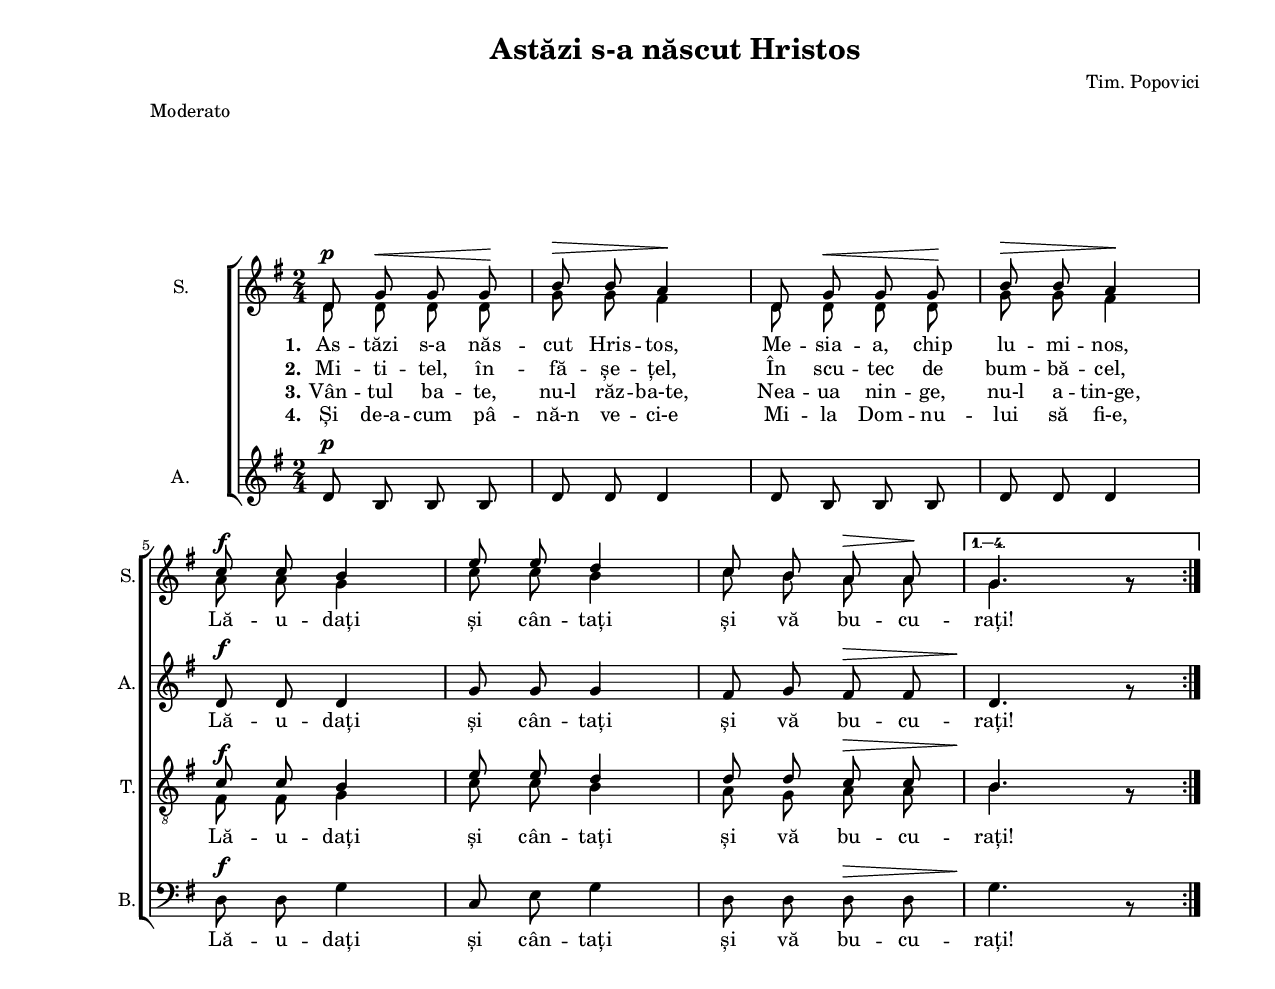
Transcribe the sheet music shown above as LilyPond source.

\version "2.19.80"

\paper {
  #(set-paper-size "letter")
  left-margin = 1\in
  line-width = 7\in
  top-margin = 1\in
  markup-system-spacing.basic-distance = #30
}

\header {
  title = "Astăzi s-a născut Hristos"
  composer = "Tim. Popovici"
  meter = "Moderato"
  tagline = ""
}

#(set-global-staff-size 16)

global = {
  \set Staff.midiInstrument = "clarinet"
  \override Score.VerticalAxisGroup.remove-first = ##t
  \key g \major
  \time 2/4
  \autoBeamOff
}

sopStanzaOne = \lyricmode {
  \set stanza = "1."
  As -- tăzi s-a năs -- cut Hris -- tos, Me -- sia -- a, chip lu -- mi -- nos,
  Lă -- u -- dați și cân -- tați și vă bu -- cu -- rați!
}

sopStanzaTwo = \lyricmode {
  \set stanza = "2."
  Mi -- ti -- tel, în -- fă -- șe -- țel, În scu -- tec de bum -- bă -- cel,
}

sopStanzaThree = \lyricmode {
  \set stanza = "3."
  Vân -- tul ba -- te, nu-l răz -- ba-te,
  Nea -- ua nin -- ge, nu-l a -- tin-ge,
}

sopStanzaFour = \lyricmode {
  \set stanza = "4."
  Și de-a -- cum pâ -- nă-n ve -- ci-e Mi -- la Dom -- nu -- lui să fi-e,
}

altoWords = \lyricmode {
  \skip 8 \skip 8 \skip 8 \skip 8 \skip 8 \skip 8 \skip 8
  \skip 8 \skip 8 \skip 8 \skip 8 \skip 8 \skip 8 \skip 8
  Lă -- u -- dați și cân -- tați și vă bu -- cu -- rați!
}

tenorWords = \lyricmode {
  Lă -- u -- dați și cân -- tați și vă bu -- cu -- rați!
}

bassWords = \tenorWords

sopMusicOne = \transpose bes g \relative c' {
  \set Staff.vocalName = "S."
  \set Staff.shortVocalName = "S."

  \repeat volta 4 {
    f8^\p bes8^\< bes8 bes8\!
    d8^\> d8 c4\!
    f,8 bes8^\< bes8 bes8\!
    d8^\> d8 c4\!
    \break
    es8^\f es8 d4
    g8 g8 f4
    es8 d8 c8^\> c8\!
  } \alternative {
    { bes4. bes8\rest }
  }
  \bar ":|."
}

sopMusicTwo = \transpose bes g \relative c' {
  \repeat volta 4 {
    f8 f8 f8 f8
    bes8 bes8 a4
    f8 f8 f8 f8
    bes8 bes8 a4
    c8 c8 bes4
    es8 es8 d4
    es8 d8 c8 c8
  } \alternative {
    { bes4. bes8\rest }
  }
}

altoMusic = \transpose bes g \relative c' {
  \set Staff.vocalName = "A."
  \set Staff.shortVocalName = "A."

  \repeat volta 4 {
    f8^\p d8 d8 d8
    f8 f8 f4
    f8 d8 d8 d8
    f8 f8 f4
    f8^\f f8 f4
    bes8 bes8 bes4
    a8 bes8 a8^\> a8
  } \alternative {
    { f4.\! bes8\rest }
  }
}

tenorMusicOne = \transpose bes g \relative c' {
  \set Staff.shortVocalName = "T."

  \repeat volta 4 {
    R2 R2 R2 R2
    es8^\f es8 d4
    g8 g8 f4
    f8 f8 es8^\> es8
  } \alternative {
    { d4.\! bes8\rest }
  }
}

tenorMusicTwo = \transpose bes g \relative c' {
  \repeat volta 4 {
    R2 R2 R2 R2
    a8 a8 bes4
    es8 es8 d4
    c8 bes8 c8 c8
  } \alternative {
    { d4. bes8\rest }
  }
}

bassMusic = \transpose bes g \relative c' {
  \set Staff.shortVocalName = "B."

  \repeat volta 4 {
    R2 R2 R2 R2
    f,8^\f f8 bes4
    es,8 g8 bes4
    f8 f8 f8^\> f8
  } \alternative {
    { bes4.\! d,8\rest }
  }
}

myScore = \new Score <<
  \new ChoirStaff <<
    \new Staff <<
      \new Voice { \global \voiceOne \sopMusicOne }
      \new Voice { \global \voiceTwo \sopMusicTwo }
      \addlyrics { \sopStanzaOne }
      \addlyrics { \sopStanzaTwo }
      \addlyrics { \sopStanzaThree }
      \addlyrics { \sopStanzaFour }
    >>

    \new Staff \new Voice { \global \altoMusic }
    \addlyrics { \altoWords }

    \new Staff <<
      \clef "G_8"
      \new Voice { \global \voiceOne \tenorMusicOne }
      \new Voice { \global \voiceTwo \tenorMusicTwo }
      \addlyrics { \tenorWords }
    >>

    \new Staff <<
      \clef bass
      \new Voice { \global \bassMusic }
      \addlyrics { \bassWords }
    >>
  >>
>>

\score {
  \myScore
  \layout {
    \context {
      \Staff \RemoveEmptyStaves
    }
  }
}

midiOutput = \midi {
  \tempo 4 = 108
  \context {
    \Voice
    \remove "Dynamic_performer"
    \remove "Span_dynamic_performer"
  }
}

\score {
  \unfoldRepeats
  \myScore
  \midi { \midiOutput }
}

\score {
  \unfoldRepeats
  \new Voice { \global \sopMusicOne }
  \midi { \midiOutput }
}
\score {
  \unfoldRepeats
  \new Voice { \global \sopMusicTwo }
  \midi { \midiOutput }
}
\score {
  \unfoldRepeats
  \new Voice { \global \altoMusic }
  \midi { \midiOutput }
}
\score {
  \unfoldRepeats
  \new Voice { \global \tenorMusicOne }
  \midi { \midiOutput }
}
\score {
  \unfoldRepeats
  \new Voice { \global \tenorMusicTwo }
  \midi { \midiOutput }
}
\score {
  \unfoldRepeats
  \new Voice { \global \bassMusic }
  \midi { \midiOutput }
}
